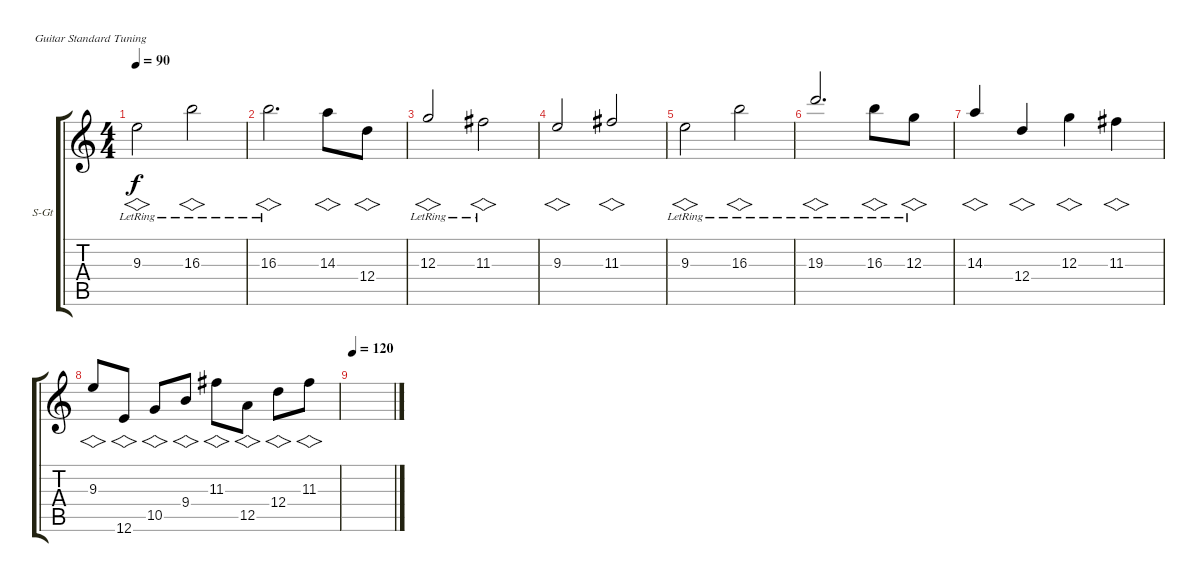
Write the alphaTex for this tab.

\defaultSystemsLayout 4
\bracketExtendMode groupsimilarinstruments
\firstSystemTrackNameOrientation horizontal
\otherSystemsTrackNameOrientation horizontal
\track ("Steel Guitar" "S-Gt") {instrument acousticguitarsteel}
\staff {score tabs}
\tuning (E4 B3 G3 D3 A2 E2)
\ts (4 4)
\tempo 90
\clef g2
\scale
0.485477
\ks c
9.3{lr}.2{vs dy f instrument acousticguitarsteel} 16.3{lr}.2{vs} |
\scale
0.257261 16.3{lr}.2{vs d} 14.3.8{vs} 12.4.8{vs} |
\scale
0.257261 12.3{lr}.2{vs beam invert} 11.3{lr}.2{vs} |
\scale
0.333333 9.3.2{vs} 11.3.2{vs beam invert} |
\scale
0.333333 9.3{lr}.2{vs} 16.3{lr}.2{vs} |
\scale
0.333333 19.3{lr}.2{vs d beam invert} 16.3{lr}.8{vs} 12.3{lr}.8{vs beam merge} |
\scale
0.333333 14.3.4{vs beam invert} 12.4.4{vs beam invert} 12.3.4{vs} 11.3.4{vs} |
\scale
0.333333 9.3.8{vs} 12.6.8{vs} 10.5.8{vs} 9.4.8{vs} 11.3.8{vs} 12.5.8{vs} 12.4.8{vs} 11.3.8{vs} |
\tempo 120
\scale
0.333333 |
\scale
0.333333 |
\scale
0.333333 |
\scale
0.333333 |
\scale
0.333333 |
\scale
0.333333 |
\scale
0.333333 |
\scale
0.333333
